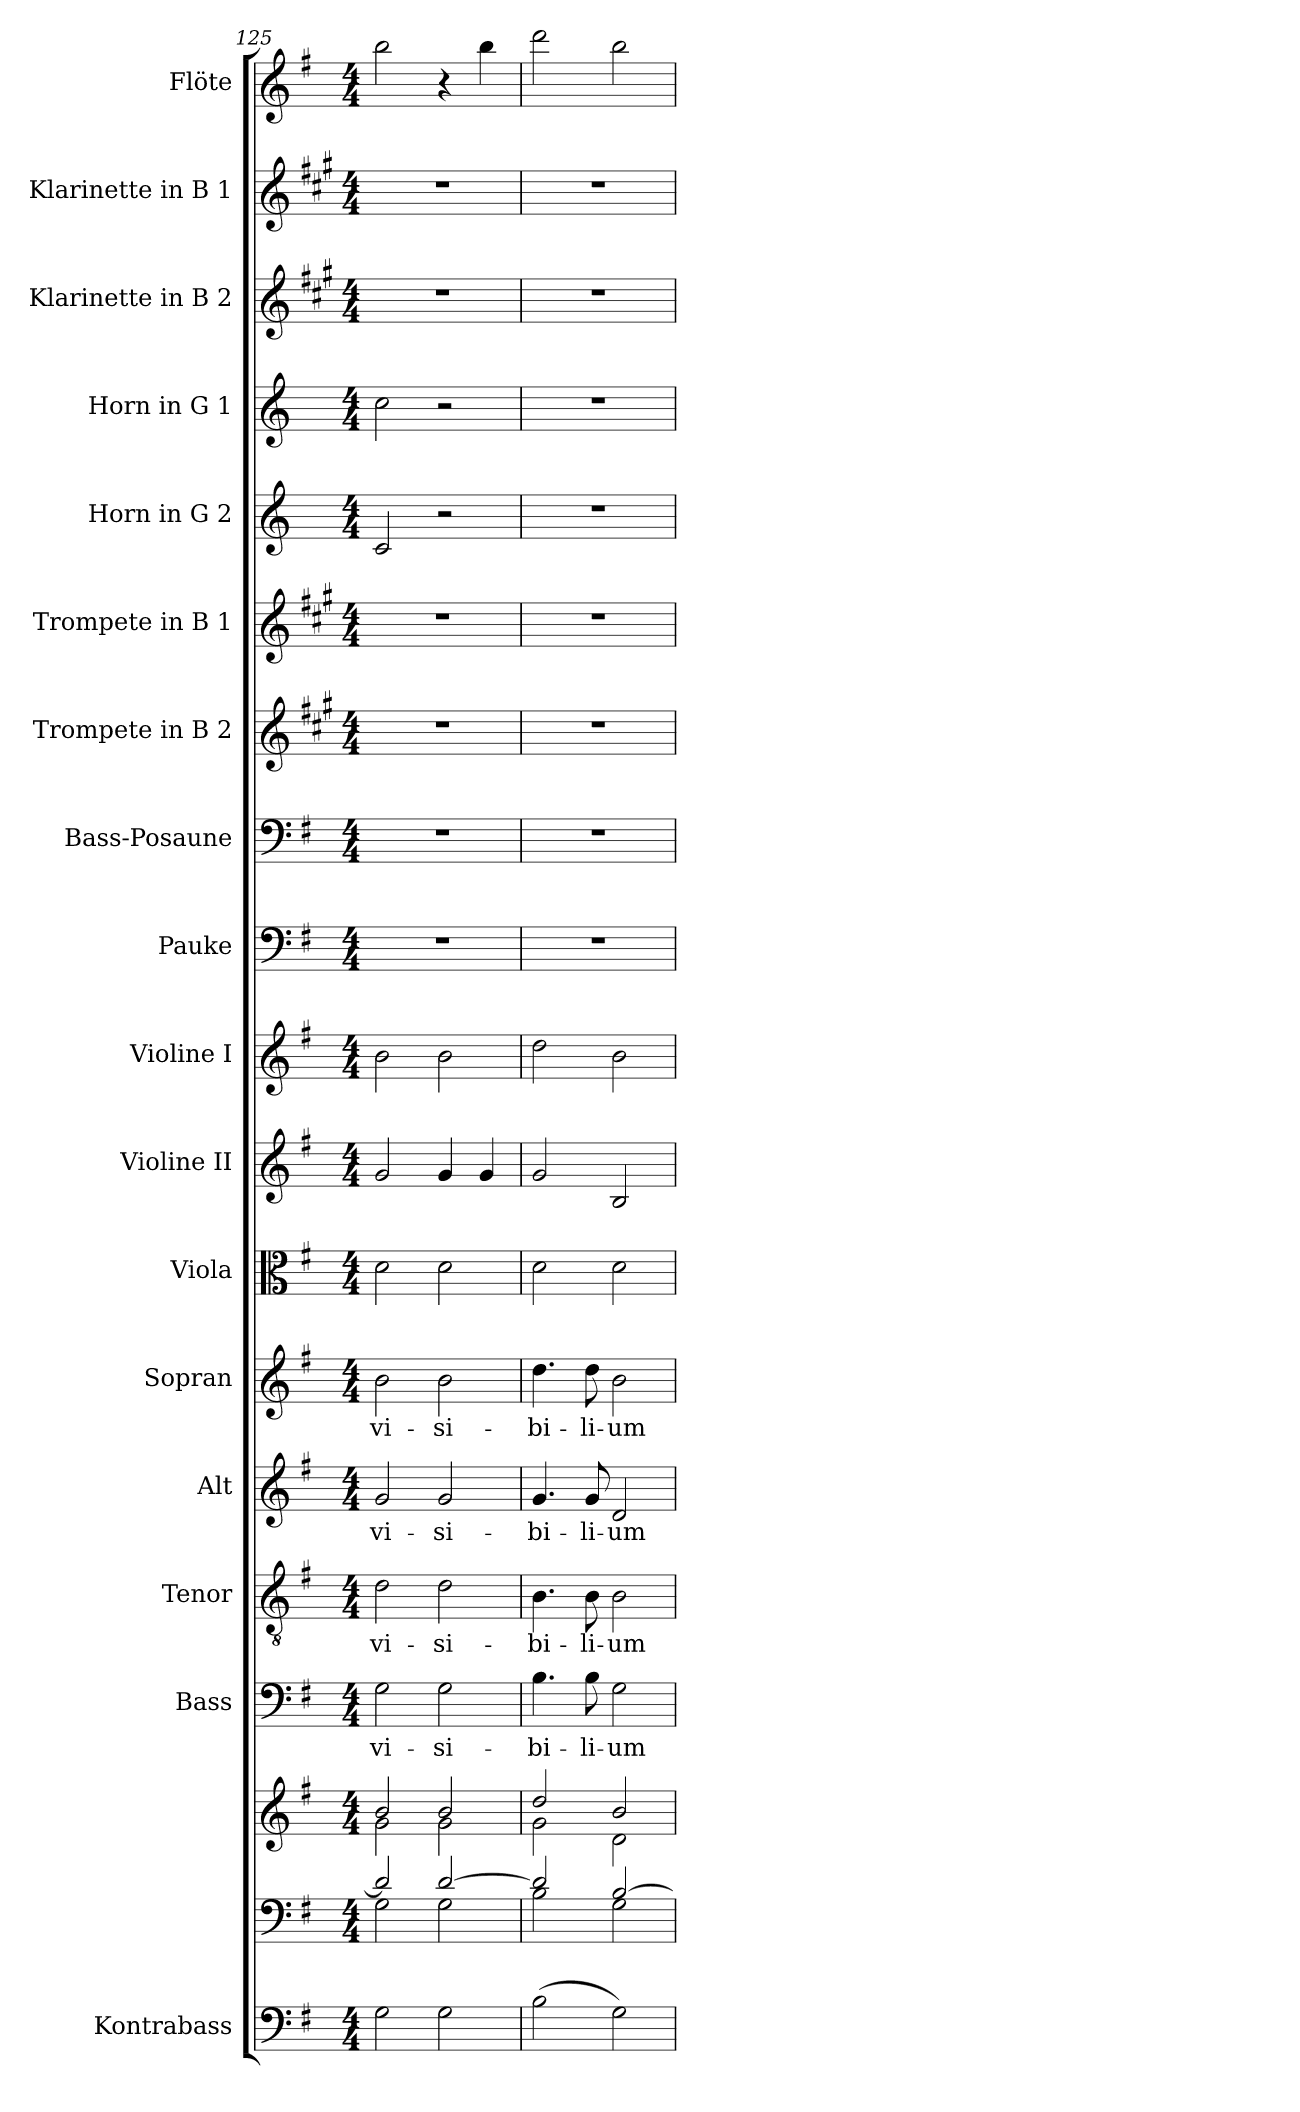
**kern	**kern	**kern	**kern	**text	**kern	**text	**kern	**text	**kern	**text	**kern	**kern	**kern	**kern	**kern	**kern	**kern	**kern	**kern	**kern	**kern	**kern
*part18	*part17	*part17	*part16	*part16	*part15	*part15	*part14	*part14	*part13	*part13	*part12	*part11	*part10	*part9	*part8	*part7	*part6	*part5	*part4	*part3	*part2	*part1
*staff19	*staff18	*staff17	*staff16	*staff16	*staff15	*staff15	*staff14	*staff14	*staff13	*staff13	*staff12	*staff11	*staff10	*staff9	*staff8	*staff7	*staff6	*staff5	*staff4	*staff3	*staff2	*staff1
*I"Kontrabass	*	*	*I"Bass	*	*I"Tenor	*	*I"Alt	*	*I"Sopran	*	*I"Viola	*I"Violine II	*I"Violine I	*I"Pauke	*I"Bass-Posaune	*I"Trompete in B 2	*I"Trompete in B 1	*I"Horn in G 2	*I"Horn in G 1	*I"Klarinette in B 2	*I"Klarinette in B 1	*I"Flöte
*I'Kb.	*	*	*I'B	*	*I'T	*	*I'A	*	*I'S	*	*I'Vla.	*I'Vl. II	*I'Vl. I	*I'Pk.	*I'B. Pos.	*	*	*I'Hrn. 2	*I'Hrn. 1	*	*	*I'Fl.
*clefF4	*clefF4	*clefG2	*clefF4	*	*clefGv2	*	*clefG2	*	*clefG2	*	*clefC3	*clefG2	*clefG2	*clefF4	*clefF4	*clefG2	*clefG2	*clefG2	*clefG2	*clefG2	*clefG2	*clefG2
*ITrd7c12	*	*	*	*	*	*	*	*	*	*	*	*	*	*	*	*ITrd1c2	*ITrd1c2	*ITrd3c5	*ITrd3c5	*ITrd1c2	*ITrd1c2	*
*k[f#]	*k[f#]	*k[f#]	*k[f#]	*	*k[f#]	*	*k[f#]	*	*k[f#]	*	*k[f#]	*k[f#]	*k[f#]	*k[f#]	*k[f#]	*k[f#]	*k[f#]	*k[f#]	*k[f#]	*k[f#]	*k[f#]	*k[f#]
*G:	*G:	*G:	*G:	*	*G:	*	*G:	*	*G:	*	*G:	*G:	*G:	*G:	*G:	*G:	*G:	*G:	*G:	*G:	*G:	*G:
*M4/4	*M4/4	*M4/4	*M4/4	*	*M4/4	*	*M4/4	*	*M4/4	*	*M4/4	*M4/4	*M4/4	*M4/4	*M4/4	*M4/4	*M4/4	*M4/4	*M4/4	*M4/4	*M4/4	*M4/4
=125	=125	=125	=125	=125	=125	=125	=125	=125	=125	=125	=125	=125	=125	=125	=125	=125	=125	=125	=125	=125	=125	=125
*	*^	*^	*	*	*	*	*	*	*	*	*	*	*	*	*	*	*	*	*	*	*	*
!	!	!	!	!	!	!LO:LY:b	!	!LO:LY:b	!	!LO:LY:b	!	!LO:LY:b	!	!	!	!	!	!	!	!	!	!	!	!
2GG\	2d/]	2G\	2b/	2g\	2G\	vi-	2d\	vi-	2g/	vi-	2b\	vi-	2d\	2g/	2b\	1r	1r	1r	1r	2G/	2g\	1r	1r	2bb\
!	!	!	!	!	!	!LO:LY:b	!	!LO:LY:b	!	!LO:LY:b	!	!LO:LY:b	!	!	!	!	!	!	!	!	!	!	!	!
2GG\	[>2d/	2G\	2b/	2g\	2G\	-si-	2d\	-si-	2g/	-si-	2b\	-si-	2d\	4g/	2b\	.	.	.	.	2r	2r	.	.	4r
.	.	.	.	.	.	.	.	.	.	.	.	.	.	4g/	.	.	.	.	.	.	.	.	.	4bb\
=126	=126	=126	=126	=126	=126	=126	=126	=126	=126	=126	=126	=126	=126	=126	=126	=126	=126	=126	=126	=126	=126	=126	=126	=126
!	!	!	!	!	!	!LO:LY:b	!	!LO:LY:b	!	!LO:LY:b	!	!LO:LY:b	!	!	!	!	!	!	!	!	!	!	!	!
(>2BB\	2d/]	2B\	2dd/	2g\	4.B\	-bi-	4.B\	-bi-	4.g/	-bi-	4.dd\	-bi-	2d\	2g/	2dd\	1r	1r	1r	1r	1r	1r	1r	1r	2ddd\
!	!	!	!	!	!	!LO:LY:b	!	!LO:LY:b	!	!LO:LY:b	!	!LO:LY:b	!	!	!	!	!	!	!	!	!	!	!	!
.	.	.	.	.	8B\	-li-	8B\	-li-	8g/	-li-	8dd\	-li-	.	.	.	.	.	.	.	.	.	.	.	.
!	!	!	!	!	!	!LO:LY:b	!	!LO:LY:b	!	!LO:LY:b	!	!LO:LY:b	!	!	!	!	!	!	!	!	!	!	!	!
2GG\)	[>2B/	2G\	2b/	2d\	2G\	-um	2B\	-um	2d/	-um	2b\	-um	2d\	2B/	2b\	.	.	.	.	.	.	.	.	2bb\
*	*v	*v	*	*	*	*	*	*	*	*	*	*	*	*	*	*	*	*	*	*	*	*	*	*
*	*	*v	*v	*	*	*	*	*	*	*	*	*	*	*	*	*	*	*	*	*	*	*	*
=	=	=	=	=	=	=	=	=	=	=	=	=	=	=	=	=	=	=	=	=	=	=
*-	*-	*-	*-	*-	*-	*-	*-	*-	*-	*-	*-	*-	*-	*-	*-	*-	*-	*-	*-	*-	*-	*-
